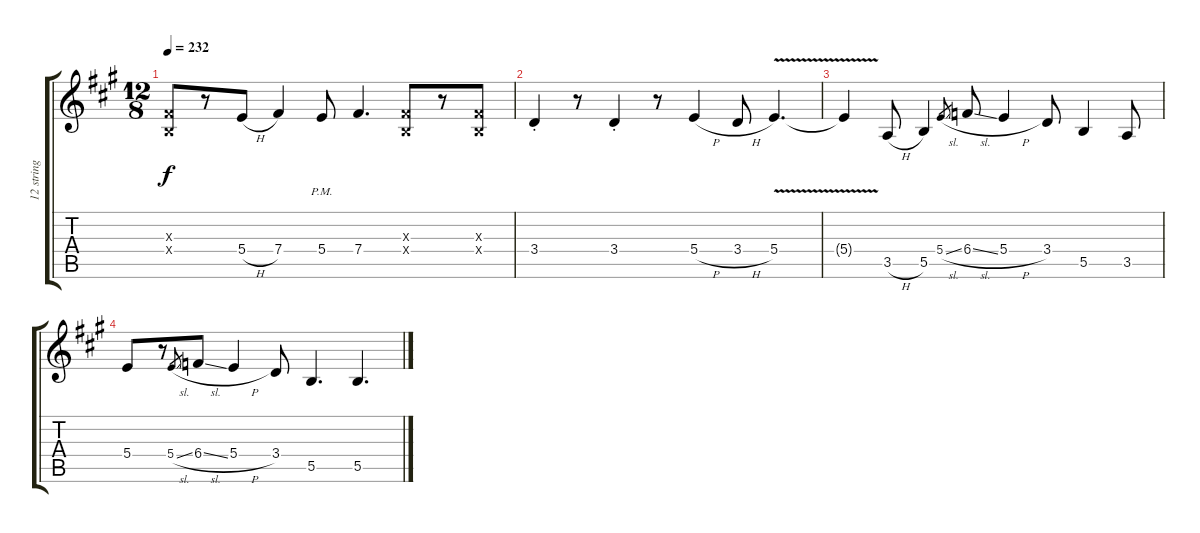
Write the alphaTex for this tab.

\track ("12 string acoustic" "12 string ") {instrument acousticguitarnylon}
\staff {score tabs}
\tuning (D4 B3 Gb3 B2 Gb2 B1) {hide}
\ts (12 8)
\tempo 232
\clef g2
\ks a
(0.3{x} 0.4{x}).8{dy f} r.8 5.4{h}.8 7.4.4 5.4{pm}.8 7.4.4{d} (0.3{x} 0.4{x}).8 r.8 (0.3{x} 0.4{x}).8 |
3.4{st}.4 r.8 3.4{st}.4 r.8 5.4{h}.4 3.4{h}.8 5.4{v}.4{d} |
5.4{v t}.4 3.5{h}.8 5.5.4 5.4{sl}.8{gr} 6.4{sl}.8 5.4{h}.4 3.4.8 5.5.4 3.5.8 |
5.4.8 r.8 5.4{sl}.8{gr} 6.4{sl}.8 5.4{h}.4 3.4.8 5.5.4{d} 5.5.4{d}
